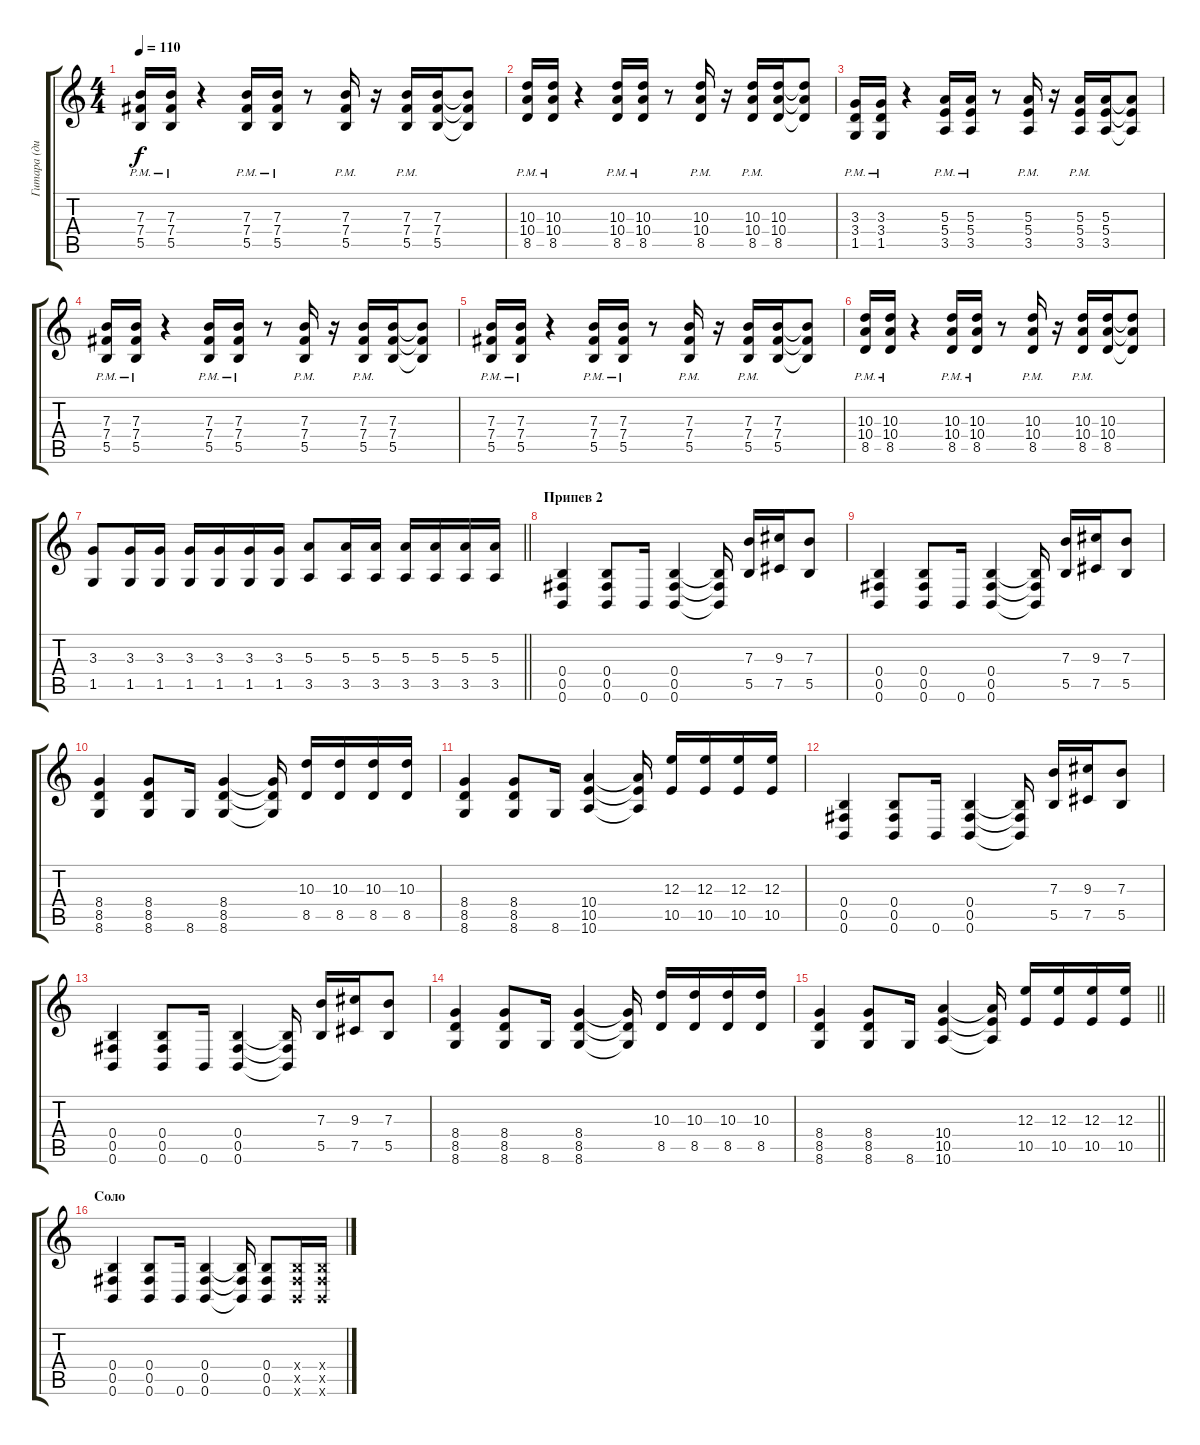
\track ("Гитара (дист) 2" "Гитара (ди") {instrument distortionguitar}
\staff {score tabs}
\tuning (Db4 Ab3 E3 B2 Gb2 B1) {hide}
\ts (4 4)
\tempo 110
\clef g2
\ks c
(7.3{pm} 7.4{pm} 5.5{pm}).16{dy f} (7.3{pm} 7.4{pm} 5.5{pm}).16 r.4 (7.3{pm} 7.4{pm} 5.5{pm}).16 (7.3{pm} 7.4{pm} 5.5{pm}).16 r.8 (7.3{pm} 7.4{pm} 5.5{pm}).16 r.16 (7.3{pm} 7.4{pm} 5.5{pm}).16 (7.3 7.4 5.5).16 (7.3{t} 7.4{t} 5.5{t}).8 |
(10.3{pm} 10.4{pm} 8.5{pm}).16 (10.3{pm} 10.4{pm} 8.5{pm}).16 r.4 (10.3{pm} 10.4{pm} 8.5{pm}).16 (10.3{pm} 10.4{pm} 8.5{pm}).16 r.8 (10.3{pm} 10.4{pm} 8.5{pm}).16 r.16 (10.3{pm} 10.4{pm} 8.5{pm}).16 (10.3 10.4 8.5).16 (10.3{t} 10.4{t} 8.5{t}).8 |
(3.3{pm} 3.4{pm} 1.5{pm}).16 (3.3{pm} 3.4{pm} 1.5{pm}).16 r.4 (5.3{pm} 5.4{pm} 3.5{pm}).16 (5.3{pm} 5.4{pm} 3.5{pm}).16 r.8 (5.3{pm} 5.4{pm} 3.5{pm}).16 r.16 (5.3{pm} 5.4{pm} 3.5{pm}).16 (5.3 5.4 3.5).16 (5.3{t} 5.4{t} 3.5{t}).8 |
(7.3{pm} 7.4{pm} 5.5{pm}).16 (7.3{pm} 7.4{pm} 5.5{pm}).16 r.4 (7.3{pm} 7.4{pm} 5.5{pm}).16 (7.3{pm} 7.4{pm} 5.5{pm}).16 r.8 (7.3{pm} 7.4{pm} 5.5{pm}).16 r.16 (7.3{pm} 7.4{pm} 5.5{pm}).16 (7.3 7.4 5.5).16 (7.3{t} 7.4{t} 5.5{t}).8 |
(7.3{pm} 7.4{pm} 5.5{pm}).16 (7.3{pm} 7.4{pm} 5.5{pm}).16 r.4 (7.3{pm} 7.4{pm} 5.5{pm}).16 (7.3{pm} 7.4{pm} 5.5{pm}).16 r.8 (7.3{pm} 7.4{pm} 5.5{pm}).16 r.16 (7.3{pm} 7.4{pm} 5.5{pm}).16 (7.3 7.4 5.5).16 (7.3{t} 7.4{t} 5.5{t}).8 |
(10.3{pm} 10.4{pm} 8.5{pm}).16 (10.3{pm} 10.4{pm} 8.5{pm}).16 r.4 (10.3{pm} 10.4{pm} 8.5{pm}).16 (10.3{pm} 10.4{pm} 8.5{pm}).16 r.8 (10.3{pm} 10.4{pm} 8.5{pm}).16 r.16 (10.3{pm} 10.4{pm} 8.5{pm}).16 (10.3 10.4 8.5).16 (10.3{t} 10.4{t} 8.5{t}).8 |
\barLineRight lightlight
(3.3 1.5).8 (3.3 1.5).16 (3.3 1.5).16 (3.3 1.5).16 (3.3 1.5).16 (3.3 1.5).16 (3.3 1.5).16 (5.3 3.5).8 (5.3 3.5).16 (5.3 3.5).16 (5.3 3.5).16 (5.3 3.5).16 (5.3 3.5).16 (5.3 3.5).16 |
\section ("" "Припев 2")
(0.4 0.5 0.6).4 (0.4 0.5 0.6).8 0.6.16 (0.4 0.5 0.6).4 (0.4{t} 0.5{t} 0.6{t}).16 (7.3 5.5).16 (9.3 7.5).16 (7.3 5.5).8 |
(0.4 0.5 0.6).4 (0.4 0.5 0.6).8 0.6.16 (0.4 0.5 0.6).4 (0.4{t} 0.5{t} 0.6{t}).16 (7.3 5.5).16 (9.3 7.5).16 (7.3 5.5).8 |
(8.4 8.5 8.6).4 (8.4 8.5 8.6).8 8.6.16 (8.4 8.5 8.6).4 (8.4{t} 8.5{t} 8.6{t}).16 (10.3 8.5).16 (10.3 8.5).16 (10.3 8.5).16 (10.3 8.5).16 |
(8.4 8.5 8.6).4 (8.4 8.5 8.6).8 8.6.16 (10.4 10.5 10.6).4 (10.4{t} 10.5{t} 10.6{t}).16 (12.3 10.5).16 (12.3 10.5).16 (12.3 10.5).16 (12.3 10.5).16 |
(0.4 0.5 0.6).4 (0.4 0.5 0.6).8 0.6.16 (0.4 0.5 0.6).4 (0.4{t} 0.5{t} 0.6{t}).16 (7.3 5.5).16 (9.3 7.5).16 (7.3 5.5).8 |
(0.4 0.5 0.6).4 (0.4 0.5 0.6).8 0.6.16 (0.4 0.5 0.6).4 (0.4{t} 0.5{t} 0.6{t}).16 (7.3 5.5).16 (9.3 7.5).16 (7.3 5.5).8 |
(8.4 8.5 8.6).4 (8.4 8.5 8.6).8 8.6.16 (8.4 8.5 8.6).4 (8.4{t} 8.5{t} 8.6{t}).16 (10.3 8.5).16 (10.3 8.5).16 (10.3 8.5).16 (10.3 8.5).16 |
\barLineRight lightlight
(8.4 8.5 8.6).4 (8.4 8.5 8.6).8 8.6.16 (10.4 10.5 10.6).4 (10.4{t} 10.5{t} 10.6{t}).16 (12.3 10.5).16 (12.3 10.5).16 (12.3 10.5).16 (12.3 10.5).16 |
\section ("" "Соло")
(0.4 0.5 0.6).4 (0.4 0.5 0.6).8 0.6.16 (0.4 0.5 0.6).4 (0.4{t} 0.5{t} 0.6{t}).16 (0.4 0.5 0.6).8 (0.4{x} 0.5{x} 0.6{x}).16 (0.4{x} 0.5{x} 0.6{x}).16
